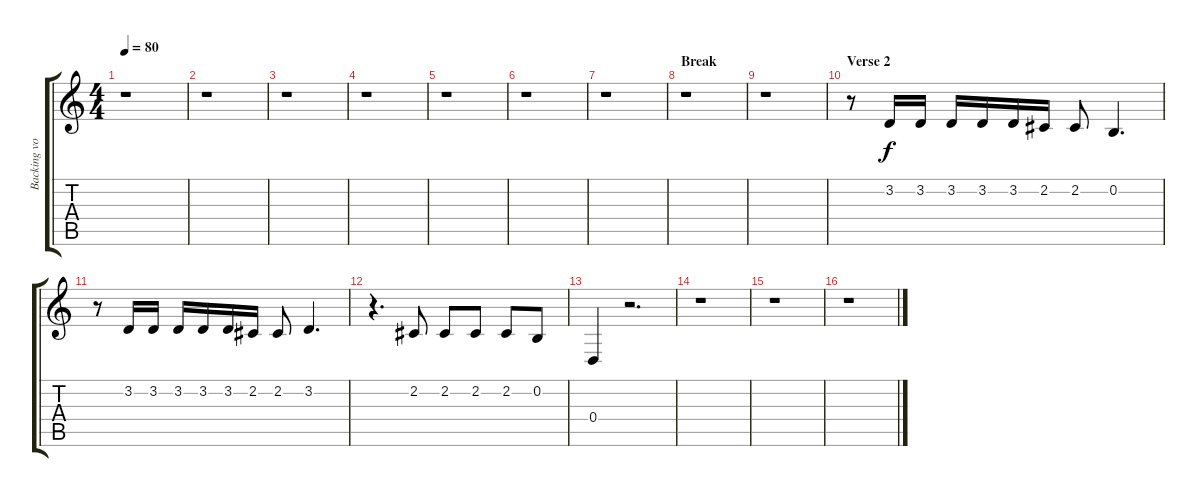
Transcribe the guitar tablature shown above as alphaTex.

\track ("Backing vocals 2" "Backing vo") {instrument acousticgrandpiano}
\staff {score tabs}
\tuning (E4 B3 G3 D3 A2 E2) {hide}
\ts (4 4)
\tempo 80
\clef g2
\ks c
r.1{dy f} |
r.1 |
r.1 |
r.1 |
r.1 |
r.1 |
r.1 |
\section ("" "Break")
r.1 |
r.1 |
\section ("" "Verse 2")
r.8 3.2.16 3.2.16 3.2.16 3.2.16 3.2.16 2.2.16 2.2.8 0.2.4{d} |
r.8 3.2.16 3.2.16 3.2.16 3.2.16 3.2.16 2.2.16 2.2.8 3.2.4{d} |
r.4{d} 2.2.8 2.2.8 2.2.8 2.2.8 0.2.8 |
0.4.4 r.2{d} |
r.1 |
r.1 |
r.1
